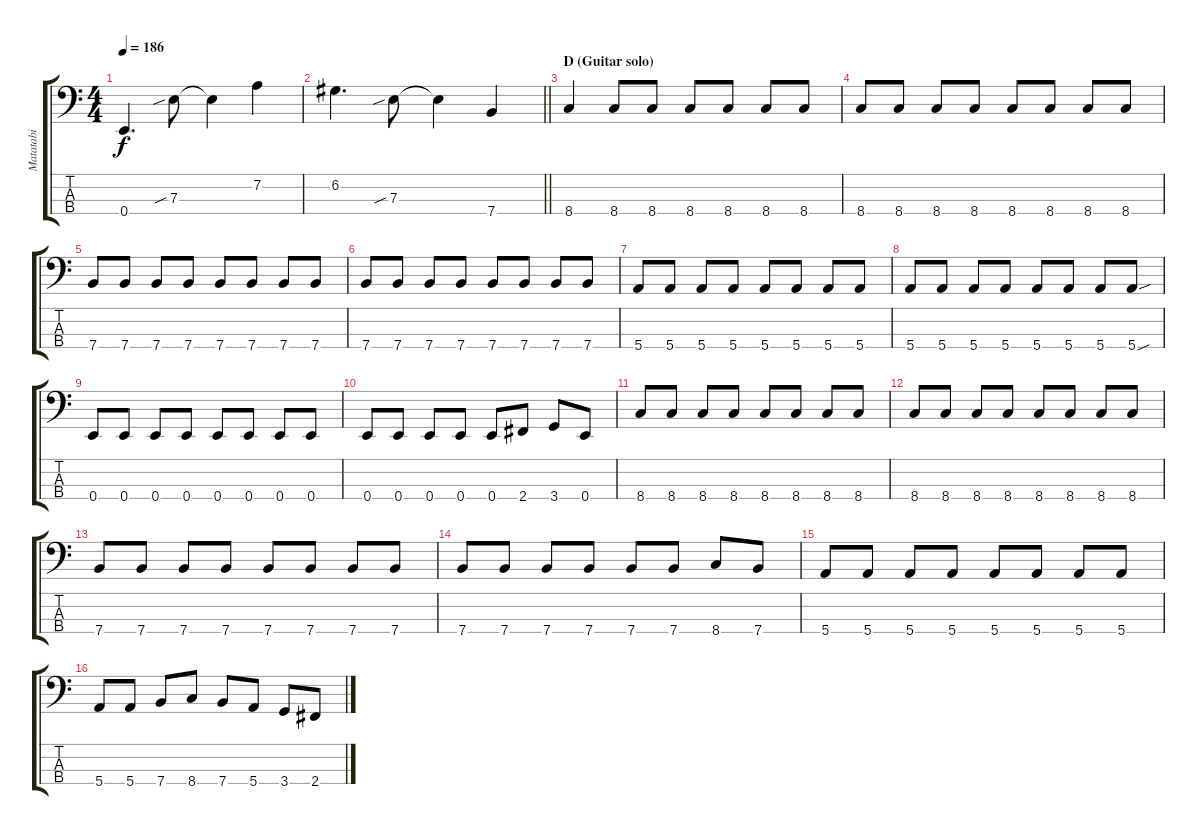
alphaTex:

\track ("Matatabi" "Matatabi") {instrument electricbasspick}
\staff {score tabs}
\tuning (G2 D2 A1 E1) {hide}
\ts (4 4)
\tempo 186
\clef f4
\ks c
0.4.4{d dy f} 7.3{sib}.8 7.3{t}.4 7.2.4 |
\barLineRight lightlight
6.2.4{d} 7.3{sib}.8 7.3{t}.4 7.4.4 |
\section ("" "D (Guitar solo)")
8.4.4 8.4.8 8.4.8 8.4.8 8.4.8 8.4.8 8.4.8 |
8.4.8 8.4.8 8.4.8 8.4.8 8.4.8 8.4.8 8.4.8 8.4.8 |
7.4.8 7.4.8 7.4.8 7.4.8 7.4.8 7.4.8 7.4.8 7.4.8 |
7.4.8 7.4.8 7.4.8 7.4.8 7.4.8 7.4.8 7.4.8 7.4.8 |
5.4.8 5.4.8 5.4.8 5.4.8 5.4.8 5.4.8 5.4.8 5.4.8 |
5.4.8 5.4.8 5.4.8 5.4.8 5.4.8 5.4.8 5.4.8 5.4{sou}.8 |
0.4.8 0.4.8 0.4.8 0.4.8 0.4.8 0.4.8 0.4.8 0.4.8 |
0.4.8 0.4.8 0.4.8 0.4.8 0.4.8 2.4.8 3.4.8 0.4.8 |
8.4.8 8.4.8 8.4.8 8.4.8 8.4.8 8.4.8 8.4.8 8.4.8 |
8.4.8 8.4.8 8.4.8 8.4.8 8.4.8 8.4.8 8.4.8 8.4.8 |
7.4.8 7.4.8 7.4.8 7.4.8 7.4.8 7.4.8 7.4.8 7.4.8 |
7.4.8 7.4.8 7.4.8 7.4.8 7.4.8 7.4.8 8.4.8 7.4.8 |
5.4.8 5.4.8 5.4.8 5.4.8 5.4.8 5.4.8 5.4.8 5.4.8 |
5.4.8 5.4.8 7.4.8 8.4.8 7.4.8 5.4.8 3.4.8 2.4.8
